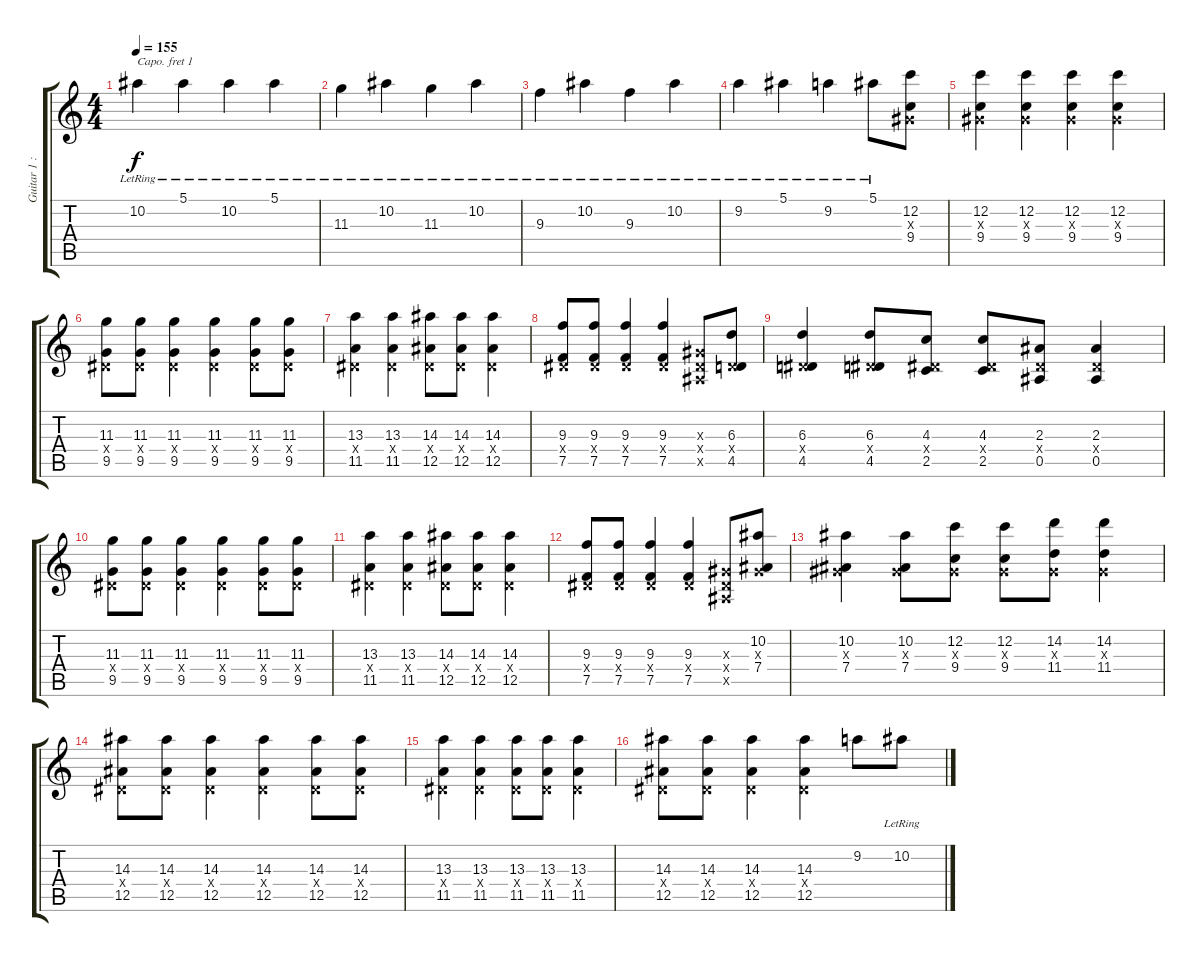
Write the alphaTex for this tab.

\track ("Guitar 1 : Jim Adkins" "Guitar 1 :") {instrument electricguitarjazz}
\staff {score tabs}
\capo 1
\tuning (E4 B3 G3 D3 A2 D2) {hide}
\ts (4 4)
\tempo 155
\clef g2
\ks c
10.2{lr}.4{dy f} 5.1{lr}.4 10.2{lr}.4 5.1{lr}.4 |
11.3{lr}.4 10.2{lr}.4 11.3{lr}.4 10.2{lr}.4 |
9.3{lr}.4 10.2{lr}.4 9.3{lr}.4 10.2{lr}.4 |
9.2{lr}.4 5.1{lr}.4 9.2{lr}.4 5.1{lr}.8 (12.2 0.3{x} 9.4).8{instrument overdrivenguitar} |
(12.2 0.3{x} 9.4).4 (12.2 0.3{x} 9.4).4 (12.2 0.3{x} 9.4).4 (12.2 0.3{x} 9.4).4 |
(11.3 0.4{x} 9.5).8 (11.3 0.4{x} 9.5).8 (11.3 0.4{x} 9.5).4 (11.3 0.4{x} 9.5).4 (11.3 0.4{x} 9.5).8 (11.3 0.4{x} 9.5).8 |
(13.3 0.4{x} 11.5).4 (13.3 0.4{x} 11.5).4 (14.3 0.4{x} 12.5).8 (14.3 0.4{x} 12.5).8 (14.3 0.4{x} 12.5).4 |
(9.3 0.4{x} 7.5).8 (9.3 0.4{x} 7.5).8 (9.3 0.4{x} 7.5).4 (9.3 0.4{x} 7.5).4 (0.3{x} 0.4{x} 0.5{x}).8 (6.3 0.4{x} 4.5).8 |
(6.3 0.4{x} 4.5).4 (6.3 0.4{x} 4.5).8 (4.3 0.4{x} 2.5).8 (4.3 0.4{x} 2.5).8 (2.3 0.4{x} 0.5).8 (2.3 0.4{x} 0.5).4 |
(11.3 0.4{x} 9.5).8 (11.3 0.4{x} 9.5).8 (11.3 0.4{x} 9.5).4 (11.3 0.4{x} 9.5).4 (11.3 0.4{x} 9.5).8 (11.3 0.4{x} 9.5).8 |
(13.3 0.4{x} 11.5).4 (13.3 0.4{x} 11.5).4 (14.3 0.4{x} 12.5).8 (14.3 0.4{x} 12.5).8 (14.3 0.4{x} 12.5).4 |
(9.3 0.4{x} 7.5).8 (9.3 0.4{x} 7.5).8 (9.3 0.4{x} 7.5).4 (9.3 0.4{x} 7.5).4 (0.3{x} 0.4{x} 0.5{x}).8 (10.2 0.3{x} 7.4).8 |
(10.2 0.3{x} 7.4).4 (10.2 0.3{x} 7.4).8 (12.2 0.3{x} 9.4).8 (12.2 0.3{x} 9.4).8 (14.2 0.3{x} 11.4).8 (14.2 0.3{x} 11.4).4 |
(14.3 0.4{x} 12.5).8 (14.3 0.4{x} 12.5).8 (14.3 0.4{x} 12.5).4 (14.3 0.4{x} 12.5).4 (14.3 0.4{x} 12.5).8 (14.3 0.4{x} 12.5).8 |
(13.3 0.4{x} 11.5).4 (13.3 0.4{x} 11.5).4 (13.3 0.4{x} 11.5).8 (13.3 0.4{x} 11.5).8 (13.3 0.4{x} 11.5).4 |
(14.3 0.4{x} 12.5).8 (14.3 0.4{x} 12.5).8 (14.3 0.4{x} 12.5).4 (14.3 0.4{x} 12.5).4 9.2.8 10.2{lr}.8
